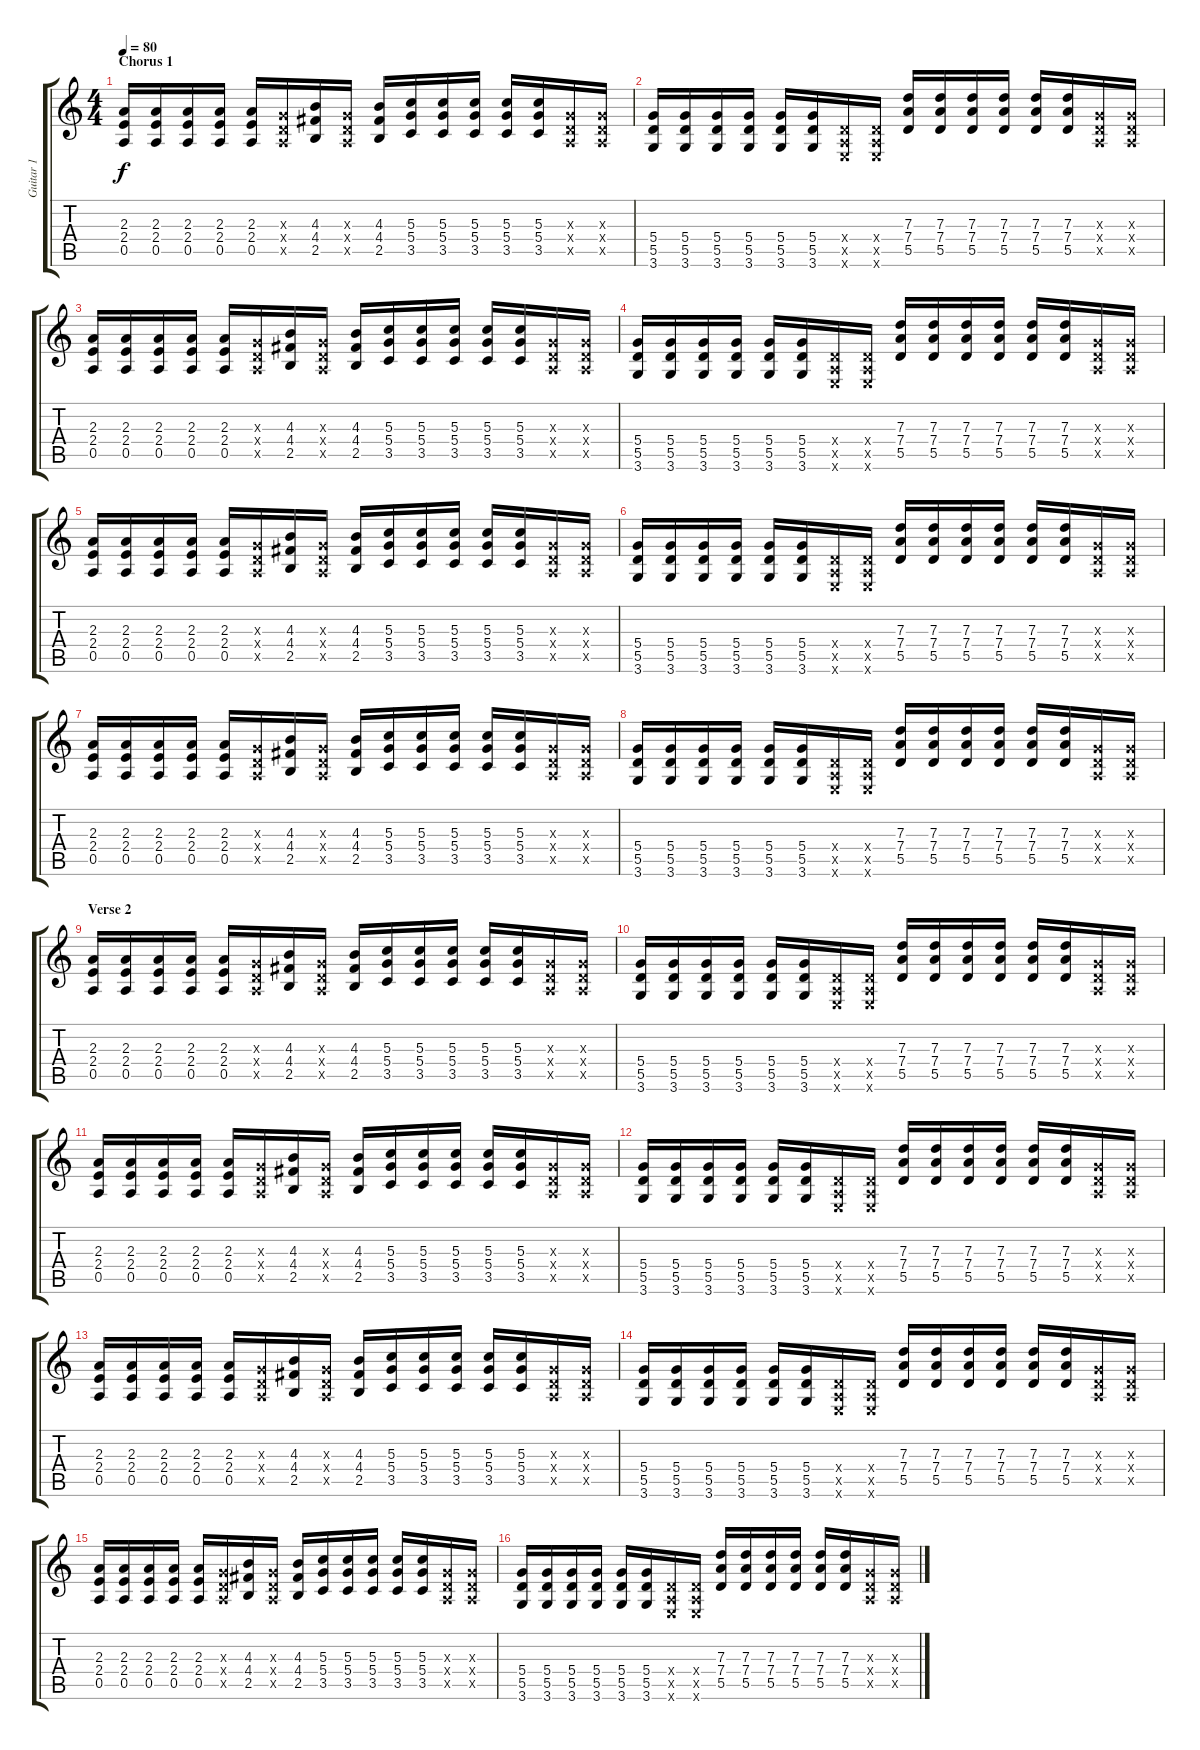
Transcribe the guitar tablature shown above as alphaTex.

\track ("Guitar 1" "Guitar 1") {instrument overdrivenguitar}
\staff {score tabs}
\tuning (E4 B3 G3 D3 A2 E2) {hide}
\ts (4 4)
\section ("" "Chorus 1")
\tempo 80
\clef g2
\ks c
(2.3 2.4 0.5).16{dy f} (2.3 2.4 0.5).16 (2.3 2.4 0.5).16 (2.3 2.4 0.5).16 (2.3 2.4 0.5).16 (0.3{x} 0.4{x} 0.5{x}).16 (4.3 4.4 2.5).16 (0.3{x} 0.4{x} 0.5{x}).16 (4.3 4.4 2.5).16 (5.3 5.4 3.5).16 (5.3 5.4 3.5).16 (5.3 5.4 3.5).16 (5.3 5.4 3.5).16 (5.3 5.4 3.5).16 (0.3{x} 0.4{x} 0.5{x}).16 (0.3{x} 0.4{x} 0.5{x}).16 |
(5.4 5.5 3.6).16 (5.4 5.5 3.6).16 (5.4 5.5 3.6).16 (5.4 5.5 3.6).16 (5.4 5.5 3.6).16 (5.4 5.5 3.6).16 (0.4{x} 0.5{x} 0.6{x}).16 (0.4{x} 0.5{x} 0.6{x}).16 (7.3 7.4 5.5).16 (7.3 7.4 5.5).16 (7.3 7.4 5.5).16 (7.3 7.4 5.5).16 (7.3 7.4 5.5).16 (7.3 7.4 5.5).16 (0.3{x} 0.4{x} 0.5{x}).16 (0.3{x} 0.4{x} 0.5{x}).16 |
(2.3 2.4 0.5).16 (2.3 2.4 0.5).16 (2.3 2.4 0.5).16 (2.3 2.4 0.5).16 (2.3 2.4 0.5).16 (0.3{x} 0.4{x} 0.5{x}).16 (4.3 4.4 2.5).16 (0.3{x} 0.4{x} 0.5{x}).16 (4.3 4.4 2.5).16 (5.3 5.4 3.5).16 (5.3 5.4 3.5).16 (5.3 5.4 3.5).16 (5.3 5.4 3.5).16 (5.3 5.4 3.5).16 (0.3{x} 0.4{x} 0.5{x}).16 (0.3{x} 0.4{x} 0.5{x}).16 |
(5.4 5.5 3.6).16 (5.4 5.5 3.6).16 (5.4 5.5 3.6).16 (5.4 5.5 3.6).16 (5.4 5.5 3.6).16 (5.4 5.5 3.6).16 (0.4{x} 0.5{x} 0.6{x}).16 (0.4{x} 0.5{x} 0.6{x}).16 (7.3 7.4 5.5).16 (7.3 7.4 5.5).16 (7.3 7.4 5.5).16 (7.3 7.4 5.5).16 (7.3 7.4 5.5).16 (7.3 7.4 5.5).16 (0.3{x} 0.4{x} 0.5{x}).16 (0.3{x} 0.4{x} 0.5{x}).16 |
(2.3 2.4 0.5).16 (2.3 2.4 0.5).16 (2.3 2.4 0.5).16 (2.3 2.4 0.5).16 (2.3 2.4 0.5).16 (0.3{x} 0.4{x} 0.5{x}).16 (4.3 4.4 2.5).16 (0.3{x} 0.4{x} 0.5{x}).16 (4.3 4.4 2.5).16 (5.3 5.4 3.5).16 (5.3 5.4 3.5).16 (5.3 5.4 3.5).16 (5.3 5.4 3.5).16 (5.3 5.4 3.5).16 (0.3{x} 0.4{x} 0.5{x}).16 (0.3{x} 0.4{x} 0.5{x}).16 |
(5.4 5.5 3.6).16 (5.4 5.5 3.6).16 (5.4 5.5 3.6).16 (5.4 5.5 3.6).16 (5.4 5.5 3.6).16 (5.4 5.5 3.6).16 (0.4{x} 0.5{x} 0.6{x}).16 (0.4{x} 0.5{x} 0.6{x}).16 (7.3 7.4 5.5).16 (7.3 7.4 5.5).16 (7.3 7.4 5.5).16 (7.3 7.4 5.5).16 (7.3 7.4 5.5).16 (7.3 7.4 5.5).16 (0.3{x} 0.4{x} 0.5{x}).16 (0.3{x} 0.4{x} 0.5{x}).16 |
(2.3 2.4 0.5).16 (2.3 2.4 0.5).16 (2.3 2.4 0.5).16 (2.3 2.4 0.5).16 (2.3 2.4 0.5).16 (0.3{x} 0.4{x} 0.5{x}).16 (4.3 4.4 2.5).16 (0.3{x} 0.4{x} 0.5{x}).16 (4.3 4.4 2.5).16 (5.3 5.4 3.5).16 (5.3 5.4 3.5).16 (5.3 5.4 3.5).16 (5.3 5.4 3.5).16 (5.3 5.4 3.5).16 (0.3{x} 0.4{x} 0.5{x}).16 (0.3{x} 0.4{x} 0.5{x}).16 |
(5.4 5.5 3.6).16 (5.4 5.5 3.6).16 (5.4 5.5 3.6).16 (5.4 5.5 3.6).16 (5.4 5.5 3.6).16 (5.4 5.5 3.6).16 (0.4{x} 0.5{x} 0.6{x}).16 (0.4{x} 0.5{x} 0.6{x}).16 (7.3 7.4 5.5).16 (7.3 7.4 5.5).16 (7.3 7.4 5.5).16 (7.3 7.4 5.5).16 (7.3 7.4 5.5).16 (7.3 7.4 5.5).16 (0.3{x} 0.4{x} 0.5{x}).16 (0.3{x} 0.4{x} 0.5{x}).16 |
\section ("" "Verse 2")
(2.3 2.4 0.5).16 (2.3 2.4 0.5).16 (2.3 2.4 0.5).16 (2.3 2.4 0.5).16 (2.3 2.4 0.5).16 (0.3{x} 0.4{x} 0.5{x}).16 (4.3 4.4 2.5).16 (0.3{x} 0.4{x} 0.5{x}).16 (4.3 4.4 2.5).16 (5.3 5.4 3.5).16 (5.3 5.4 3.5).16 (5.3 5.4 3.5).16 (5.3 5.4 3.5).16 (5.3 5.4 3.5).16 (0.3{x} 0.4{x} 0.5{x}).16 (0.3{x} 0.4{x} 0.5{x}).16 |
(5.4 5.5 3.6).16 (5.4 5.5 3.6).16 (5.4 5.5 3.6).16 (5.4 5.5 3.6).16 (5.4 5.5 3.6).16 (5.4 5.5 3.6).16 (0.4{x} 0.5{x} 0.6{x}).16 (0.4{x} 0.5{x} 0.6{x}).16 (7.3 7.4 5.5).16 (7.3 7.4 5.5).16 (7.3 7.4 5.5).16 (7.3 7.4 5.5).16 (7.3 7.4 5.5).16 (7.3 7.4 5.5).16 (0.3{x} 0.4{x} 0.5{x}).16 (0.3{x} 0.4{x} 0.5{x}).16 |
(2.3 2.4 0.5).16 (2.3 2.4 0.5).16 (2.3 2.4 0.5).16 (2.3 2.4 0.5).16 (2.3 2.4 0.5).16 (0.3{x} 0.4{x} 0.5{x}).16 (4.3 4.4 2.5).16 (0.3{x} 0.4{x} 0.5{x}).16 (4.3 4.4 2.5).16 (5.3 5.4 3.5).16 (5.3 5.4 3.5).16 (5.3 5.4 3.5).16 (5.3 5.4 3.5).16 (5.3 5.4 3.5).16 (0.3{x} 0.4{x} 0.5{x}).16 (0.3{x} 0.4{x} 0.5{x}).16 |
(5.4 5.5 3.6).16 (5.4 5.5 3.6).16 (5.4 5.5 3.6).16 (5.4 5.5 3.6).16 (5.4 5.5 3.6).16 (5.4 5.5 3.6).16 (0.4{x} 0.5{x} 0.6{x}).16 (0.4{x} 0.5{x} 0.6{x}).16 (7.3 7.4 5.5).16 (7.3 7.4 5.5).16 (7.3 7.4 5.5).16 (7.3 7.4 5.5).16 (7.3 7.4 5.5).16 (7.3 7.4 5.5).16 (0.3{x} 0.4{x} 0.5{x}).16 (0.3{x} 0.4{x} 0.5{x}).16 |
(2.3 2.4 0.5).16 (2.3 2.4 0.5).16 (2.3 2.4 0.5).16 (2.3 2.4 0.5).16 (2.3 2.4 0.5).16 (0.3{x} 0.4{x} 0.5{x}).16 (4.3 4.4 2.5).16 (0.3{x} 0.4{x} 0.5{x}).16 (4.3 4.4 2.5).16 (5.3 5.4 3.5).16 (5.3 5.4 3.5).16 (5.3 5.4 3.5).16 (5.3 5.4 3.5).16 (5.3 5.4 3.5).16 (0.3{x} 0.4{x} 0.5{x}).16 (0.3{x} 0.4{x} 0.5{x}).16 |
(5.4 5.5 3.6).16 (5.4 5.5 3.6).16 (5.4 5.5 3.6).16 (5.4 5.5 3.6).16 (5.4 5.5 3.6).16 (5.4 5.5 3.6).16 (0.4{x} 0.5{x} 0.6{x}).16 (0.4{x} 0.5{x} 0.6{x}).16 (7.3 7.4 5.5).16 (7.3 7.4 5.5).16 (7.3 7.4 5.5).16 (7.3 7.4 5.5).16 (7.3 7.4 5.5).16 (7.3 7.4 5.5).16 (0.3{x} 0.4{x} 0.5{x}).16 (0.3{x} 0.4{x} 0.5{x}).16 |
(2.3 2.4 0.5).16 (2.3 2.4 0.5).16 (2.3 2.4 0.5).16 (2.3 2.4 0.5).16 (2.3 2.4 0.5).16 (0.3{x} 0.4{x} 0.5{x}).16 (4.3 4.4 2.5).16 (0.3{x} 0.4{x} 0.5{x}).16 (4.3 4.4 2.5).16 (5.3 5.4 3.5).16 (5.3 5.4 3.5).16 (5.3 5.4 3.5).16 (5.3 5.4 3.5).16 (5.3 5.4 3.5).16 (0.3{x} 0.4{x} 0.5{x}).16 (0.3{x} 0.4{x} 0.5{x}).16 |
(5.4 5.5 3.6).16 (5.4 5.5 3.6).16 (5.4 5.5 3.6).16 (5.4 5.5 3.6).16 (5.4 5.5 3.6).16 (5.4 5.5 3.6).16 (0.4{x} 0.5{x} 0.6{x}).16 (0.4{x} 0.5{x} 0.6{x}).16 (7.3 7.4 5.5).16 (7.3 7.4 5.5).16 (7.3 7.4 5.5).16 (7.3 7.4 5.5).16 (7.3 7.4 5.5).16 (7.3 7.4 5.5).16 (0.3{x} 0.4{x} 0.5{x}).16 (0.3{x} 0.4{x} 0.5{x}).16
